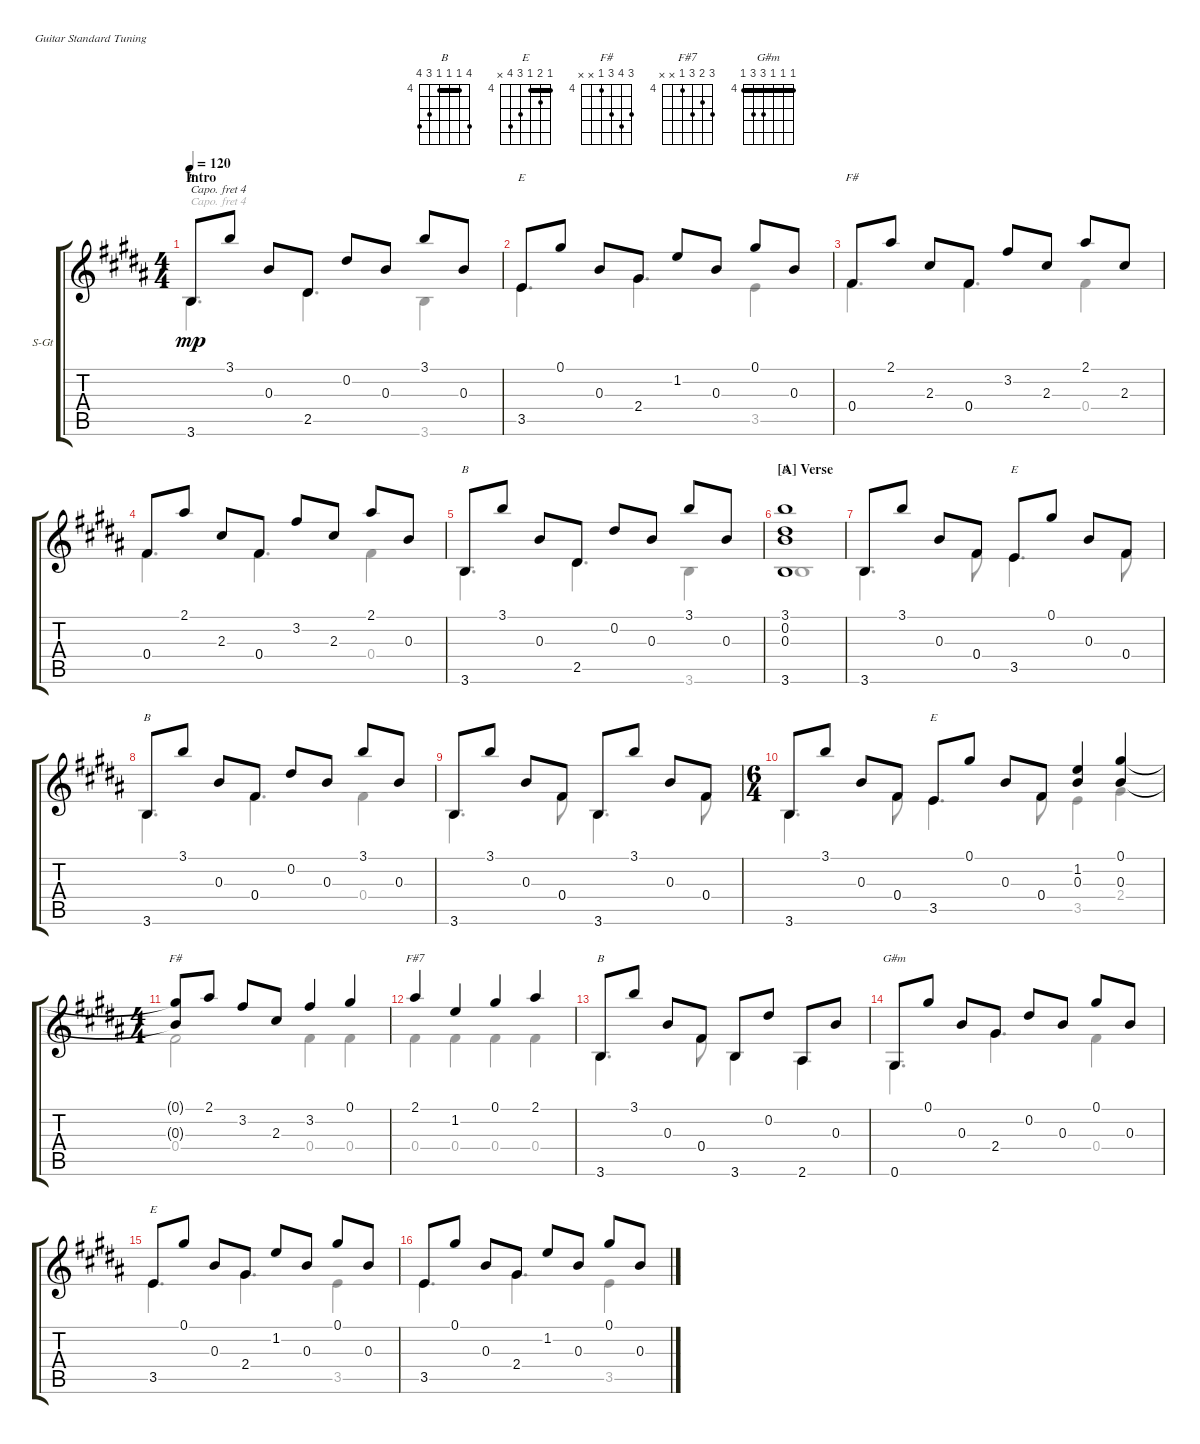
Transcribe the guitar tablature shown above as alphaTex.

\defaultSystemsLayout 4
\bracketExtendMode groupsimilarinstruments
\firstSystemTrackNameOrientation horizontal
\otherSystemsTrackNameOrientation horizontal
\track ("Paul's Guitar" "S-Gt") {instrument acousticguitarsteel}
\staff {score tabs}
\capo 4
\tuning (E4 B3 G3 D3 A2 E2)
\chord ("B" 7 4 4 4 6 7) {firstfret 4 barre (4 4)}
\chord ("E" 4 5 4 6 7 x) {firstfret 4 barre 4}
\chord ("F#" 6 7 6 4 x x) {firstfret 4}
\chord ("F#7" 6 5 6 4 x x) {firstfret 4}
\chord ("G#m" 4 4 4 6 6 4) {firstfret 4 barre (4 4 4)}
\voice
\ts (4 4)
\section ("" "Intro")
\tempo 120
\clef g2
\ks b
3.6.8{ch "B" dy mp instrument acousticguitarsteel} 3.1.8 0.3.8 2.5.8 0.2.8 0.3.8 3.1.8 0.3.8 |
3.5.8{ch "E"} 0.1.8 0.3.8 2.4.8 1.2.8 0.3.8 0.1.8 0.3.8 |
0.4.8{ch "F#"} 2.1.8 2.3.8 0.4.8 3.2.8 2.3.8 2.1.8 2.3.8 |
0.4.8 2.1.8 2.3.8 0.4.8 3.2.8 2.3.8 2.1.8 0.3.8 |
3.6.8{ch "B"} 3.1.8 0.3.8 2.5.8 0.2.8 0.3.8 3.1.8 0.3.8 |
\section ("A" "Verse")
(3.1 0.2 0.3 3.6).1{ch "B"} |
3.6.8 3.1.8 0.3.8 0.4.8 3.5.8{ch "E"} 0.1.8 0.3.8 0.4.8 |
3.6.8{ch "B"} 3.1.8 0.3.8 0.4.8 0.2.8 0.3.8 3.1.8 0.3.8 |
3.6.8 3.1.8 0.3.8 0.4.8 3.6.8 3.1.8 0.3.8 0.4.8 |
\ts (6 4)
3.6.8 3.1.8 0.3.8 0.4.8 3.5.8{ch "E"} 0.1.8 0.3.8 0.4.8 (1.2 0.3).4 (0.1 0.3).4 |
\ts (4 4)
(0.1{t} 0.3{t}).8{ch "F#"} 2.1.8 3.2.8 2.3.8 3.2.4 0.1.4 |
2.1.4{ch "F#7"} 1.2.4 0.1.4 2.1.4 |
3.6.8{ch "B"} 3.1.8 0.3.8 0.4.8 3.6.8 0.2.8 2.6.8 0.3.8 |
0.6.8{ch "G#m"} 0.1.8 0.3.8 2.4.8 0.2.8 0.3.8 0.1.8 0.3.8 |
3.5.8{ch "E"} 0.1.8 0.3.8 2.4.8 1.2.8 0.3.8 0.1.8 0.3.8 |
3.5.8 0.1.8 0.3.8 2.4.8 1.2.8 0.3.8 0.1.8 0.3.8
\voice
\clef g2
\ottava regular
\simile none
\ks b
3.6.4{d dy mp} 2.5.4{d} 3.6.4 |
3.5.4{d} 2.4.4{d} 3.5.4 |
0.4.4{d} 0.4.4{d} 0.4.4 |
0.4.4{d} 0.4.4{d} 0.4.4 |
3.6.4{d} 2.5.4{d} 3.6.4 |
3.6.1 |
3.6.4{d} 0.4.8 3.5.4{d} 0.4.8 |
3.6.4{d} 0.4.4{d} 0.4.4 |
3.6.4{d} 0.4.8 3.6.4{d} 0.4.8 |
3.6.4{d} 0.4.8 3.5.4{d} 0.4.8 3.5.4 2.4.4 |
0.4.2 0.4.4 0.4.4 |
0.4.4 0.4.4 0.4.4 0.4.4 |
3.6.4{d} 0.4.8 3.6.4 2.6.4 |
0.6.4{d} 2.4.4{d} 0.4.4 |
3.5.4{d} 2.4.4{d} 3.5.4 |
3.5.4{d} 2.4.4{d} 3.5.4
